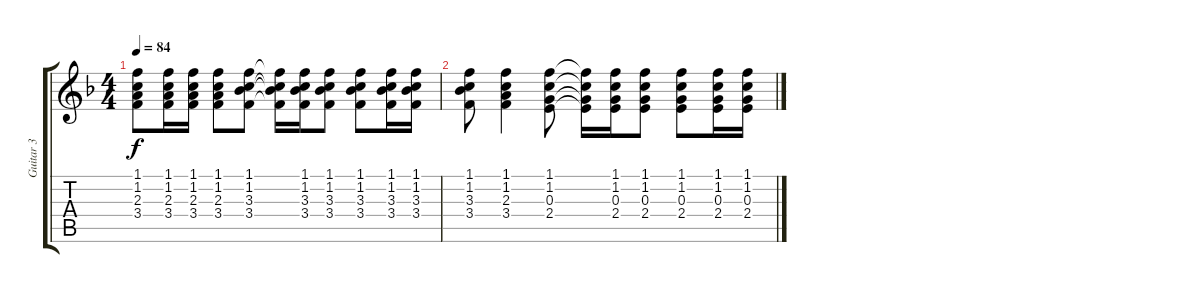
\track ("Guitar 3" "Guitar 3") {instrument acousticguitarnylon}
\staff {score tabs}
\tuning (E4 B3 G3 D3 A2 E2) {hide}
\ts (4 4)
\tempo 84
\clef g2
\ks f
(1.1 1.2 2.3 3.4).8{dy f volume 0} (1.1 1.2 2.3 3.4).16 (1.1 1.2 2.3 3.4).16 (1.1 1.2 2.3 3.4).8 (1.1 1.2 3.3 3.4).8 (1.1{t} 1.2{t} 3.3{t} 3.4{t}).16 (1.1 1.2 3.3 3.4).16 (1.1 1.2 3.3 3.4).8 (1.1 1.2 3.3 3.4).8 (1.1 1.2 3.3 3.4).16 (1.1 1.2 3.3 3.4).16 |
(1.1 1.2 3.3 3.4).8{volume 0} (1.1 1.2 2.3 3.4).4 (1.1 1.2 0.3 2.4).8 (1.1{t} 1.2{t} 0.3{t} 2.4{t}).16 (1.1 1.2 0.3 2.4).16 (1.1 1.2 0.3 2.4).8 (1.1 1.2 0.3 2.4).8 (1.1 1.2 0.3 2.4).16 (1.1 1.2 0.3 2.4).16
